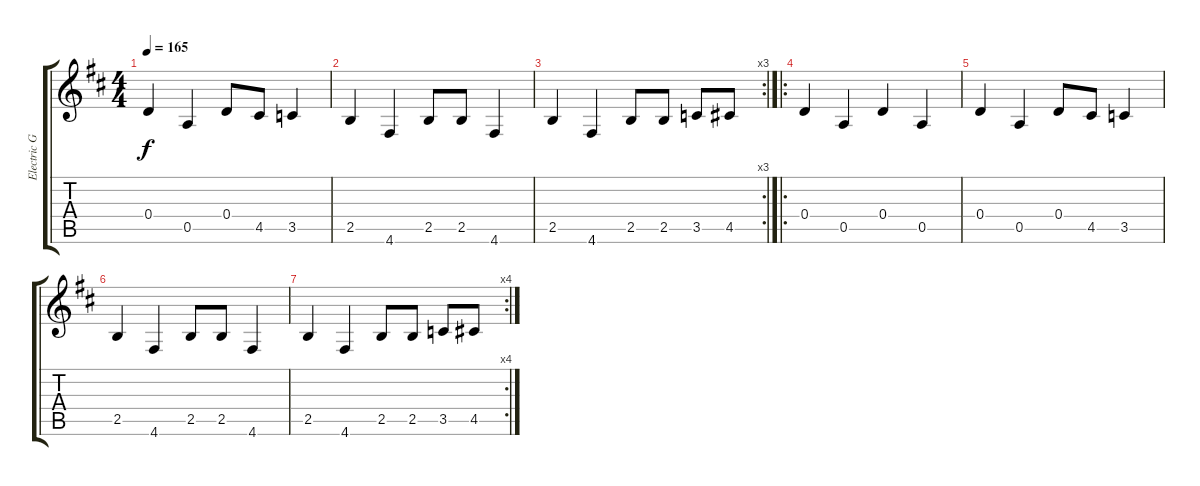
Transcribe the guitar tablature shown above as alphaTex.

\track ("Electric Guitar 2" "Electric G") {instrument distortionguitar}
\staff {score tabs}
\tuning (D4 B3 G3 D3 A2 D2) {hide}
\ts (4 4)
\tempo 165
\clef g2
\ks d
0.4.4{dy f} 0.5.4 0.4.8 4.5.8 3.5.4 |
2.5.4 4.6.4 2.5.8 2.5.8 4.6.4 |
\rc 3
2.5.4 4.6.4 2.5.8 2.5.8 3.5.8 4.5.8 |
\ro
0.4.4 0.5.4 0.4.4 0.5.4 |
0.4.4 0.5.4 0.4.8 4.5.8 3.5.4 |
2.5.4 4.6.4 2.5.8 2.5.8 4.6.4 |
\rc 4
2.5.4 4.6.4 2.5.8 2.5.8 3.5.8 4.5.8
